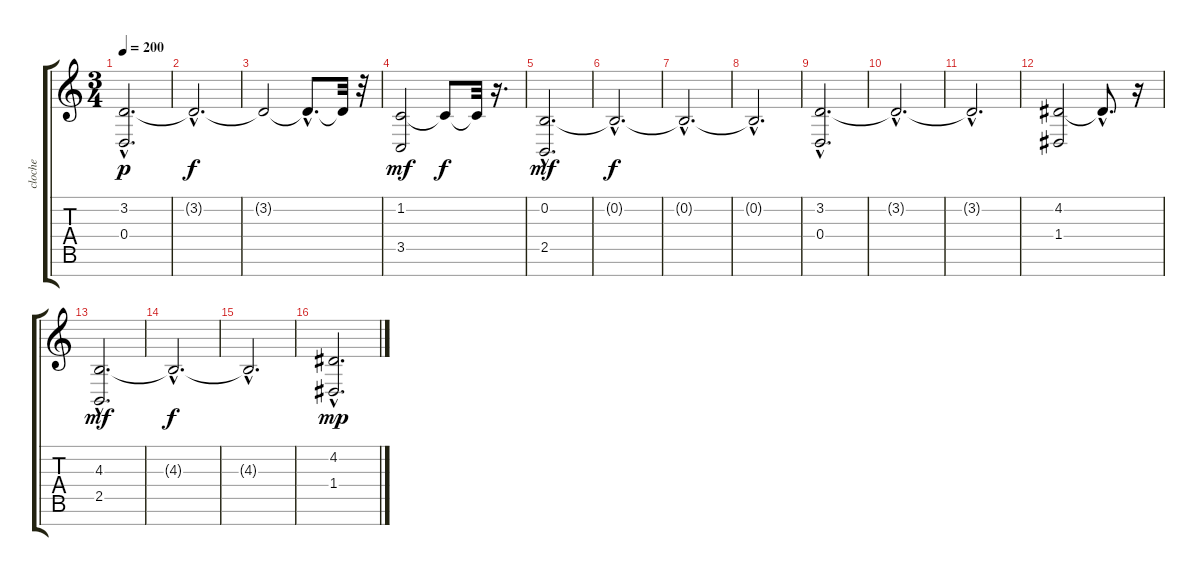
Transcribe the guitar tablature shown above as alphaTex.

\track ("cloche" "cloche") {instrument tubularbells}
\staff {score tabs}
\tuning (E4 B3 G3 D3 A2 E2 B1) {hide}
\ts (3 4)
\tempo 200
\clef g2
\ks c
(3.2{hac} 0.4{hac}).2{d dy p} |
3.2{hac t}.2{d dy f} |
3.2{t}.2 3.2{hac t}.8{d} 3.2{t}.32 r.32 |
(1.2 3.5).2{dy mf} 1.2{t}.8{dy f} 1.2{t}.32 r.16{d} |
(0.2{hac} 2.5{hac}).2{d dy mf} |
0.2{hac t}.2{d dy f} |
0.2{hac t}.2{d} |
0.2{hac t}.2{d} |
(3.2{hac} 0.4{hac}).2{d} |
3.2{hac t}.2{d} |
3.2{hac t}.2{d} |
(4.2 1.4).2 4.2{hac t}.8{d} r.16 |
(4.3{hac} 2.5{hac}).2{d dy mf} |
4.3{hac t}.2{d dy f} |
4.3{hac t}.2{d} |
(4.2{hac} 1.4{hac}).2{d dy mp}
